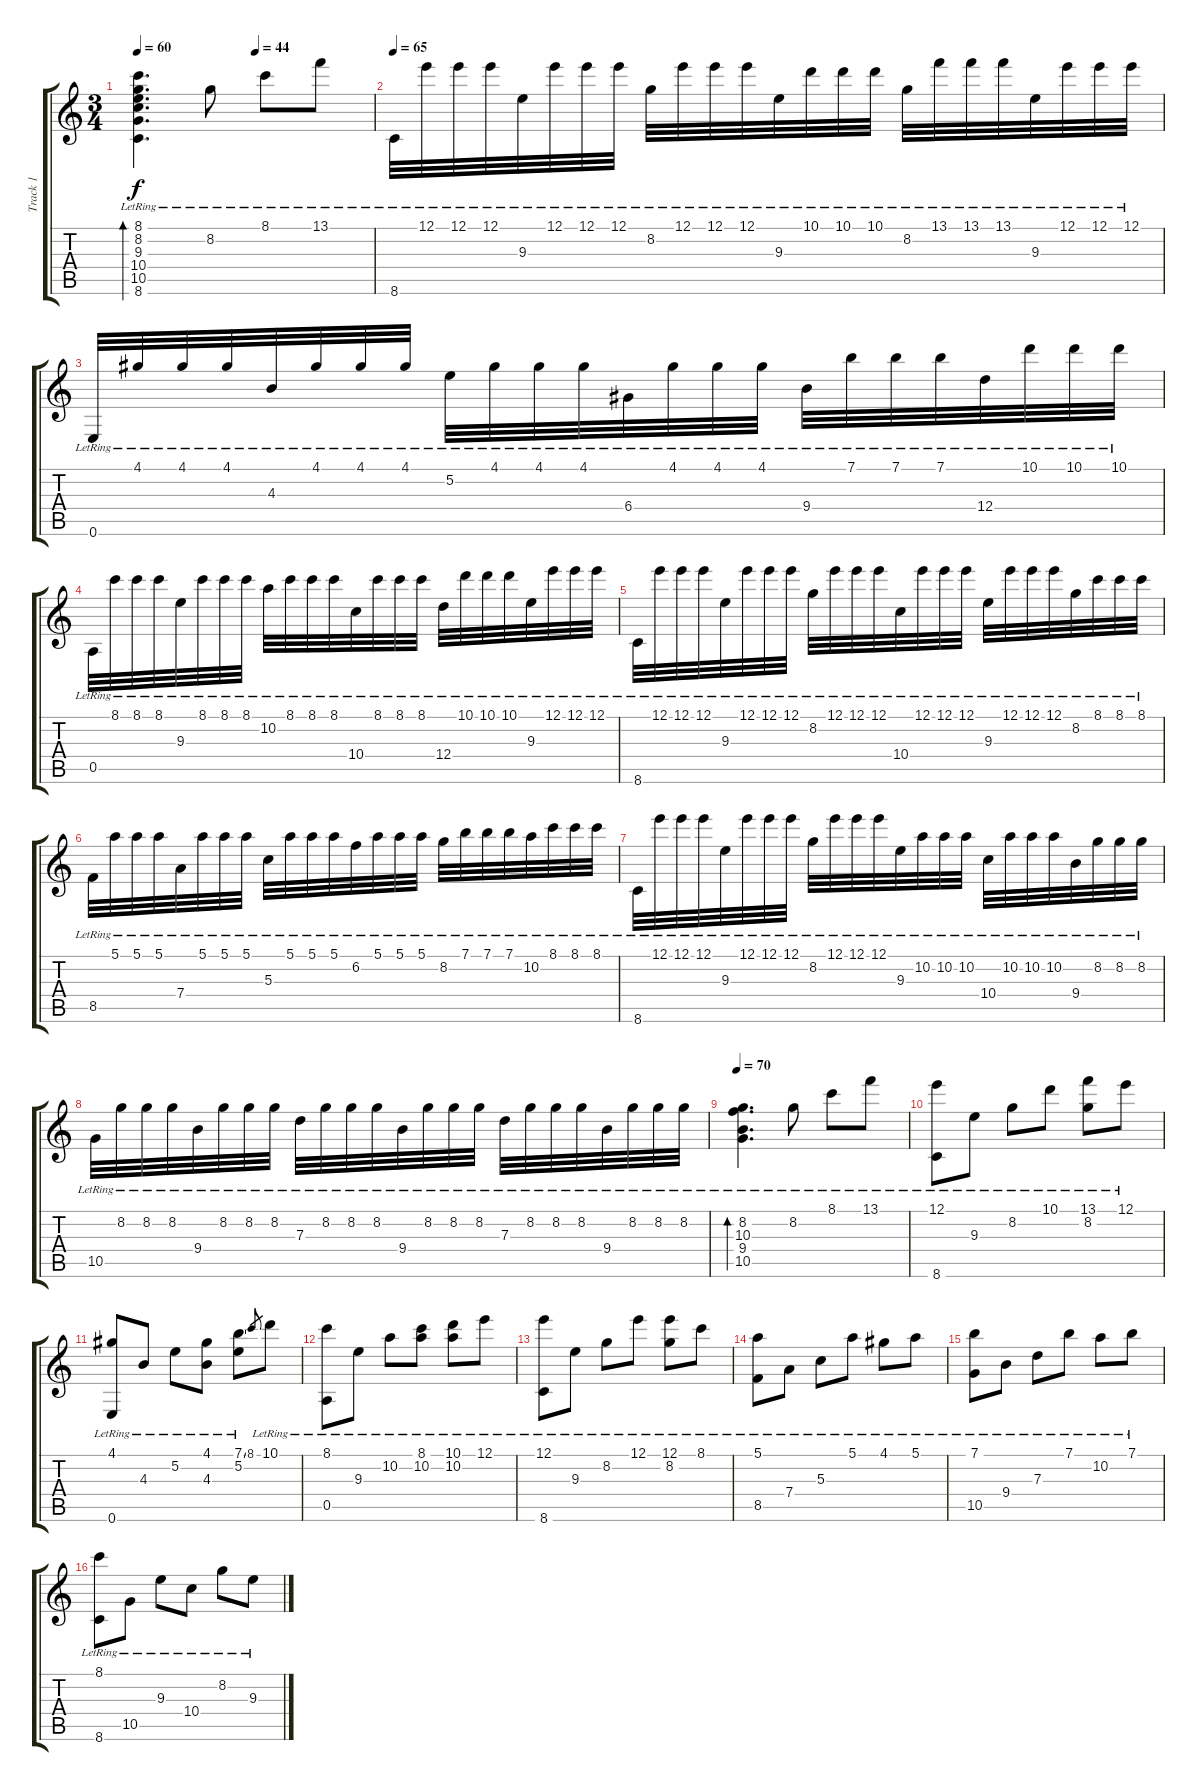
\track ("Track 1" "Track 1") {instrument acousticguitarnylon}
\staff {score tabs}
\tuning (E4 B3 G3 D3 A2 E2) {hide}
\ts (3 4)
\tempo 60
\tempo (44 0.5)
\clef g2
\ks c
(8.1{lr} 8.2{lr} 9.3{lr} 10.4{lr} 10.5{lr} 8.6{lr}).4{d bd 240 dy f} 8.2{lr}.8 8.1{lr}.8 13.1{lr}.8 |
\tempo 65
8.6{lr}.32 12.1{lr}.32 12.1{lr}.32 12.1{lr}.32 9.3{lr}.32 12.1{lr}.32 12.1{lr}.32 12.1{lr}.32 8.2{lr}.32 12.1{lr}.32 12.1{lr}.32 12.1{lr}.32 9.3{lr}.32 10.1{lr}.32 10.1{lr}.32 10.1{lr}.32 8.2{lr}.32 13.1{lr}.32 13.1{lr}.32 13.1{lr}.32 9.3{lr}.32 12.1{lr}.32 12.1{lr}.32 12.1{lr}.32 |
0.6{lr}.32 4.1{lr}.32 4.1{lr}.32 4.1{lr}.32 4.3{lr}.32 4.1{lr}.32 4.1{lr}.32 4.1{lr}.32 5.2{lr}.32 4.1{lr}.32 4.1{lr}.32 4.1{lr}.32 6.4{lr}.32 4.1{lr}.32 4.1{lr}.32 4.1{lr}.32 9.4{lr}.32 7.1{lr}.32 7.1{lr}.32 7.1{lr}.32 12.4{lr}.32 10.1{lr}.32 10.1{lr}.32 10.1{lr}.32 |
0.5{lr}.32 8.1{lr}.32 8.1{lr}.32 8.1{lr}.32 9.3{lr}.32 8.1{lr}.32 8.1{lr}.32 8.1{lr}.32 10.2{lr}.32 8.1{lr}.32 8.1{lr}.32 8.1{lr}.32 10.4{lr}.32 8.1{lr}.32 8.1{lr}.32 8.1{lr}.32 12.4{lr}.32 10.1{lr}.32 10.1{lr}.32 10.1{lr}.32 9.3{lr}.32 12.1{lr}.32 12.1{lr}.32 12.1{lr}.32 |
8.6{lr}.32 12.1{lr}.32 12.1{lr}.32 12.1{lr}.32 9.3{lr}.32 12.1{lr}.32 12.1{lr}.32 12.1{lr}.32 8.2{lr}.32 12.1{lr}.32 12.1{lr}.32 12.1{lr}.32 10.4{lr}.32 12.1{lr}.32 12.1{lr}.32 12.1{lr}.32 9.3{lr}.32 12.1{lr}.32 12.1{lr}.32 12.1{lr}.32 8.2{lr}.32 8.1{lr}.32 8.1{lr}.32 8.1{lr}.32 |
8.5{lr}.32 5.1{lr}.32 5.1{lr}.32 5.1{lr}.32 7.4{lr}.32 5.1{lr}.32 5.1{lr}.32 5.1{lr}.32 5.3{lr}.32 5.1{lr}.32 5.1{lr}.32 5.1{lr}.32 6.2{lr}.32 5.1{lr}.32 5.1{lr}.32 5.1{lr}.32 8.2{lr}.32 7.1{lr}.32 7.1{lr}.32 7.1{lr}.32 10.2{lr}.32 8.1{lr}.32 8.1{lr}.32 8.1{lr}.32 |
8.6{lr}.32 12.1{lr}.32 12.1{lr}.32 12.1{lr}.32 9.3{lr}.32 12.1{lr}.32 12.1{lr}.32 12.1{lr}.32 8.2{lr}.32 12.1{lr}.32 12.1{lr}.32 12.1{lr}.32 9.3{lr}.32 10.2{lr}.32 10.2{lr}.32 10.2{lr}.32 10.4{lr}.32 10.2{lr}.32 10.2{lr}.32 10.2{lr}.32 9.4{lr}.32 8.2{lr}.32 8.2{lr}.32 8.2{lr}.32 |
10.5{lr}.32 8.2{lr}.32 8.2{lr}.32 8.2{lr}.32 9.4{lr}.32 8.2{lr}.32 8.2{lr}.32 8.2{lr}.32 7.3{lr}.32 8.2{lr}.32 8.2{lr}.32 8.2{lr}.32 9.4{lr}.32 8.2{lr}.32 8.2{lr}.32 8.2{lr}.32 7.3{lr}.32 8.2{lr}.32 8.2{lr}.32 8.2{lr}.32 9.4{lr}.32 8.2{lr}.32 8.2{lr}.32 8.2{lr}.32 |
\tempo 70
(8.2{lr} 10.3{lr} 9.4{lr} 10.5{lr}).4{d bd 240} 8.2{lr}.8 8.1{lr}.8 13.1{lr}.8 |
(12.1{lr} 8.6{lr}).8 9.3{lr}.8 8.2{lr}.8 10.1{lr}.8 (13.1{lr} 8.2{lr}).8 12.1{lr}.8 |
(4.1{lr} 0.6{lr}).8 4.3{lr}.8 5.2{lr}.8 (4.1{lr} 4.3{lr}).8 (7.1{ss lr} 5.2{lr}).8 8.1.8{gr} 10.1{lr}.8 |
(8.1{lr} 0.5{lr}).8 9.3{lr}.8 10.2{lr}.8 (8.1{lr} 10.2{lr}).8 (10.1{lr} 10.2{lr}).8 12.1{lr}.8 |
(12.1{lr} 8.6{lr}).8 9.3{lr}.8 8.2{lr}.8 12.1{lr}.8 (12.1{lr} 8.2{lr}).8 8.1{lr}.8 |
(5.1{lr} 8.5{lr}).8 7.4{lr}.8 5.3{lr}.8 5.1{lr}.8 4.1{lr}.8 5.1{lr}.8 |
(7.1{lr} 10.5{lr}).8 9.4{lr}.8 7.3{lr}.8 7.1{lr}.8 10.2{lr}.8 7.1{lr}.8 |
(8.1{lr} 8.6{lr}).8 10.5{lr}.8 9.3{lr}.8 10.4{lr}.8 8.2{lr}.8 9.3{lr}.8
